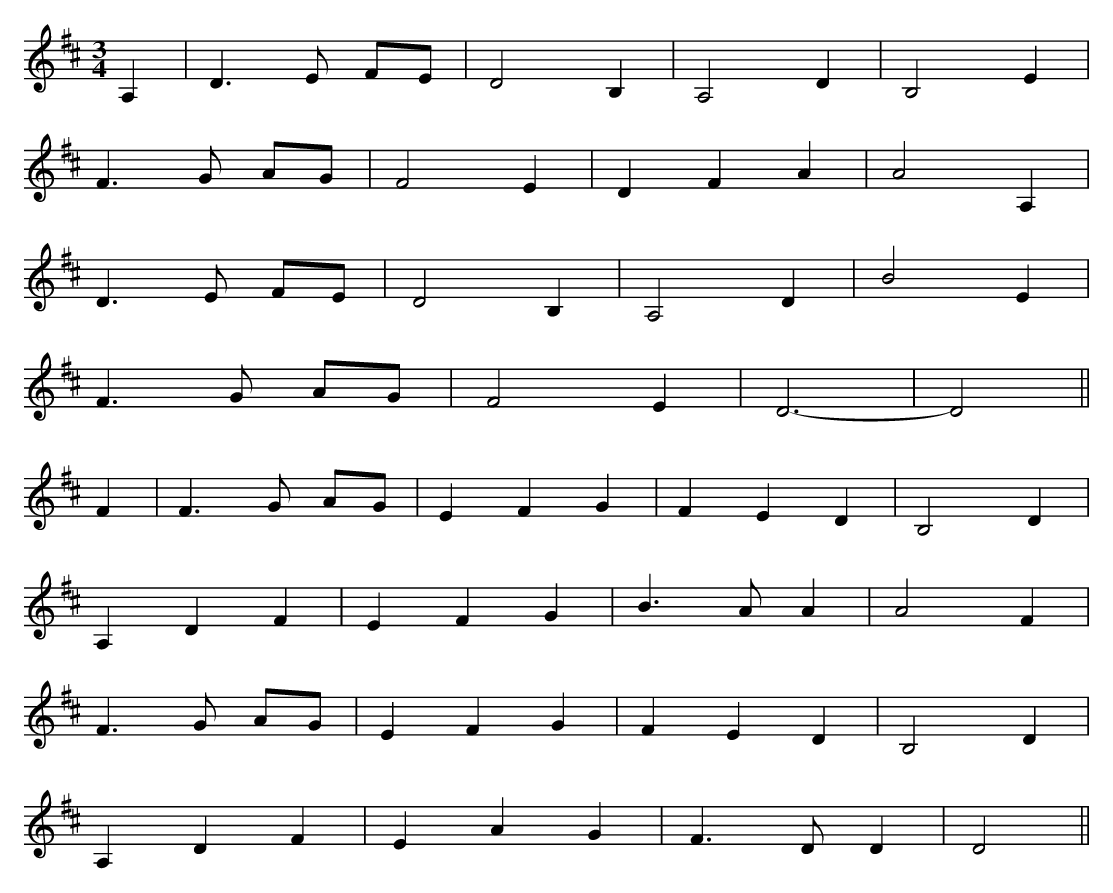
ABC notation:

X:1
M:3/4
K:D
A,2|D3E FE|D4B,2|A,4D2|B,4E2|
F3G AG|F4E2|D2F2A2|A4A,2|
D3E FE|D4B,2|A,4D2|B4E2|
F3G AG|F4E2|D6-|D4||
F2|F3G AG|E2F2G2|F2E2D2|B,4D2|
A,2D2F2|E2F2G2|B3AA2|A4F2|
F3G AG|E2F2G2|F2E2D2|B,4D2|
A,2D2F2|E2A2G2|F3DD2|D4||
